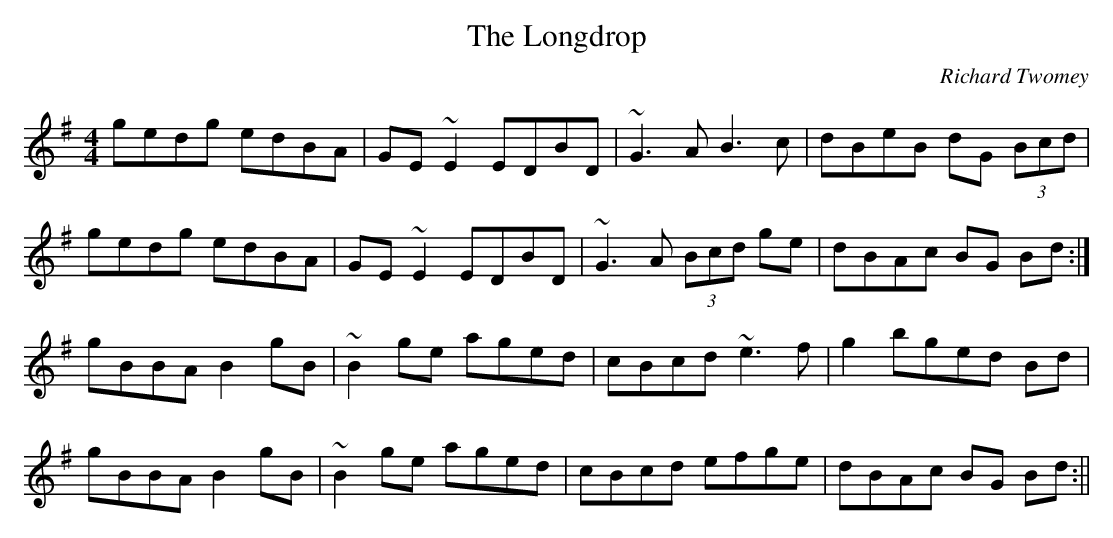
X:1
T:Longdrop, The
M:4/4
L:1/8
C:Richard Twomey
K:G
gedg edBA | GE ~E2 EDBD | ~G3 A B3 c | dBeB dG (3Bcd |
gedg edBA | GE ~E2 EDBD | ~G3 A (3Bcd ge | dBAc BG Bd :|
gBBA B2 gB | ~B2 ge aged | cBcd ~e3 f | g2 bged Bd |
gBBA B2 gB | ~B2 ge aged | cBcd efge | dBAc BG Bd :||
